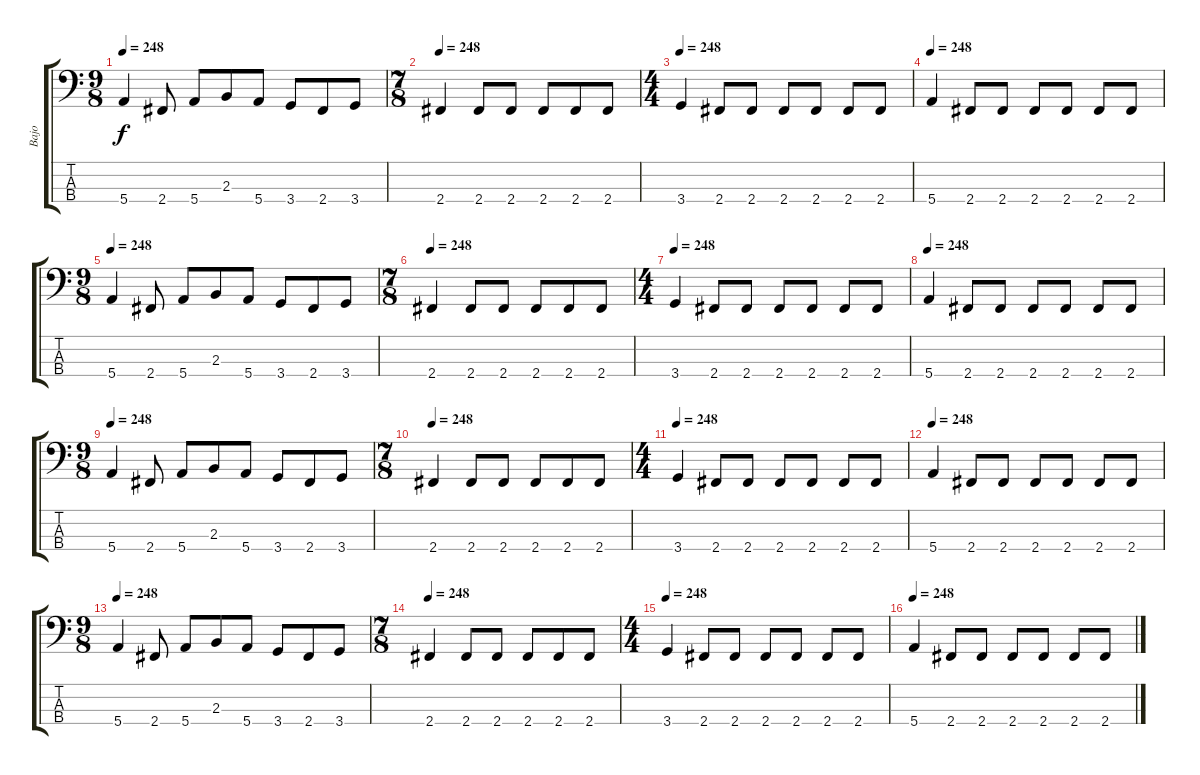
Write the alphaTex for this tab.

\track ("Bajo" "Bajo") {instrument electricbasspick}
\staff {score tabs}
\tuning (G2 D2 A1 E1) {hide}
\ts (9 8)
\tempo 248
\clef f4
\ks c
5.4.4{dy f} 2.4.8 5.4.8 2.3.8 5.4.8 3.4.8 2.4.8 3.4.8 |
\ts (7 8)
\tempo 248
2.4.4 2.4.8 2.4.8 2.4.8 2.4.8 2.4.8 |
\ts (4 4)
\tempo 248
3.4.4 2.4.8 2.4.8 2.4.8 2.4.8 2.4.8 2.4.8 |
\tempo 248
5.4.4 2.4.8 2.4.8 2.4.8 2.4.8 2.4.8 2.4.8 |
\ts (9 8)
\tempo 248
5.4.4 2.4.8 5.4.8 2.3.8 5.4.8 3.4.8 2.4.8 3.4.8 |
\ts (7 8)
\tempo 248
2.4.4 2.4.8 2.4.8 2.4.8 2.4.8 2.4.8 |
\ts (4 4)
\tempo 248
3.4.4 2.4.8 2.4.8 2.4.8 2.4.8 2.4.8 2.4.8 |
\tempo 248
5.4.4 2.4.8 2.4.8 2.4.8 2.4.8 2.4.8 2.4.8 |
\ts (9 8)
\tempo 248
5.4.4 2.4.8 5.4.8 2.3.8 5.4.8 3.4.8 2.4.8 3.4.8 |
\ts (7 8)
\tempo 248
2.4.4 2.4.8 2.4.8 2.4.8 2.4.8 2.4.8 |
\ts (4 4)
\tempo 248
3.4.4 2.4.8 2.4.8 2.4.8 2.4.8 2.4.8 2.4.8 |
\tempo 248
5.4.4 2.4.8 2.4.8 2.4.8 2.4.8 2.4.8 2.4.8 |
\ts (9 8)
\tempo 248
5.4.4 2.4.8 5.4.8 2.3.8 5.4.8 3.4.8 2.4.8 3.4.8 |
\ts (7 8)
\tempo 248
2.4.4 2.4.8 2.4.8 2.4.8 2.4.8 2.4.8 |
\ts (4 4)
\tempo 248
3.4.4 2.4.8 2.4.8 2.4.8 2.4.8 2.4.8 2.4.8 |
\tempo 248
5.4.4 2.4.8 2.4.8 2.4.8 2.4.8 2.4.8 2.4.8
